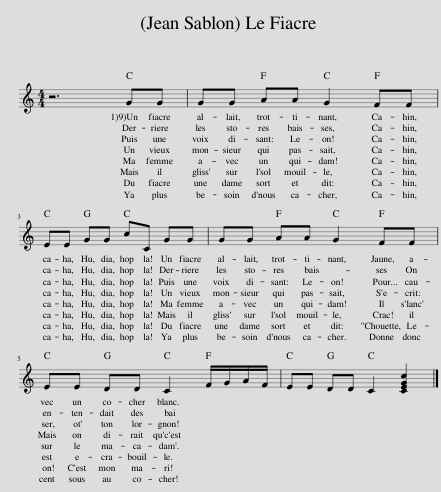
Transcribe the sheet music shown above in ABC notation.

X:1
L:1/8
M:4/4
I:linebreak $
K:C
V:1 treble
V:1
 z6 GG | GG AA G2 FF |$ EE GG cC GG | GG AA G2 FF |$ EE DD C2 F/G/A/F/ | %5
 EE DD C2 [CEGc]2 |] %6
